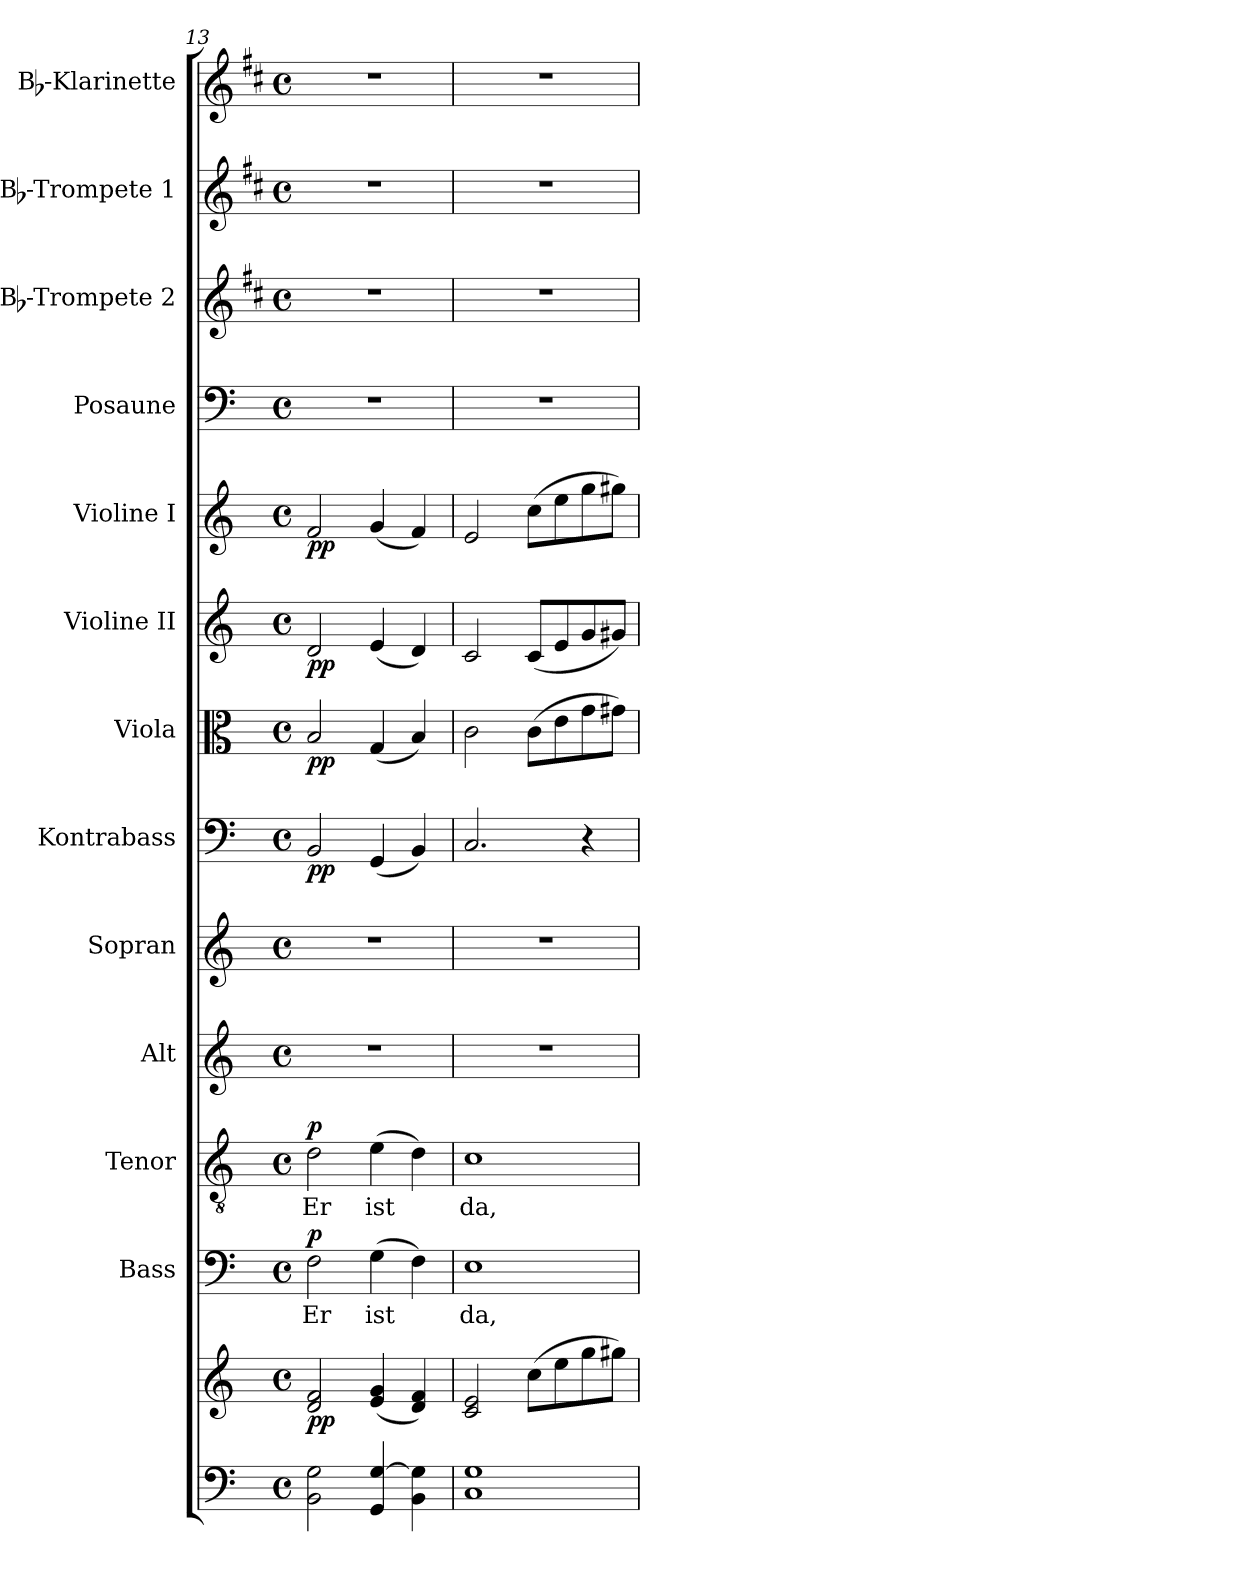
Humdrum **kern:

**kern	**kern	**dynam	**kern	**text	**dynam	**kern	**text	**dynam	**kern	**kern	**kern	**dynam	**kern	**dynam	**kern	**dynam	**kern	**dynam	**kern	**kern	**kern	**kern
*part13	*part13	*part13	*part12	*part12	*part12	*part11	*part11	*part11	*part10	*part9	*part8	*part8	*part7	*part7	*part6	*part6	*part5	*part5	*part4	*part3	*part2	*part1
*staff14	*staff13	*staff13/14	*staff12	*staff12	*staff12	*staff11	*staff11	*staff11	*staff10	*staff9	*staff8	*staff8	*staff7	*staff7	*staff6	*staff6	*staff5	*staff5	*staff4	*staff3	*staff2	*staff1
*	*	*	*I"Bass	*	*	*I"Tenor	*	*	*I"Alt	*I"Sopran	*I"Kontrabass	*	*I"Viola	*	*I"Violine II	*	*I"Violine I	*	*I"Posaune	*I"Bb-Trompete 2	*I"Bb-Trompete 1	*I"Bb-Klarinette
*	*	*	*I'B.	*	*	*I'T.	*	*	*I'A.	*I'S.	*I'Kb.	*	*I'Vla.	*	*I'Vl. II	*	*I'Vl. I	*	*I'Pos.	*I'Bb Trp. 2	*I'Bb Trp. 1	*I'Bb Kl.
*clefF4	*clefG2	*	*clefF4	*	*	*clefGv2	*	*	*clefG2	*clefG2	*clefF4	*	*clefC3	*	*clefG2	*	*clefG2	*	*clefF4	*clefG2	*clefG2	*clefG2
*	*	*	*	*	*	*	*	*	*	*	*ITrd7c12	*	*	*	*	*	*	*	*	*ITrd1c2	*ITrd1c2	*ITrd1c2
*k[]	*k[]	*	*k[]	*	*	*k[]	*	*	*k[]	*k[]	*k[]	*	*k[]	*	*k[]	*	*k[]	*	*k[]	*k[]	*k[]	*k[]
*C:	*C:	*	*C:	*	*	*C:	*	*	*C:	*C:	*C:	*	*C:	*	*C:	*	*C:	*	*C:	*C:	*C:	*C:
*M4/4	*M4/4	*	*M4/4	*	*	*M4/4	*	*	*M4/4	*M4/4	*M4/4	*	*M4/4	*	*M4/4	*	*M4/4	*	*M4/4	*M4/4	*M4/4	*M4/4
*met(c)	*met(c)	*	*met(c)	*	*	*met(c)	*	*	*met(c)	*met(c)	*met(c)	*	*met(c)	*	*met(c)	*	*met(c)	*	*met(c)	*met(c)	*met(c)	*met(c)
=13	=13	=13	=13	=13	=13	=13	=13	=13	=13	=13	=13	=13	=13	=13	=13	=13	=13	=13	=13	=13	=13	=13
!	!	!LO:DY:b	!	!LO:LY:b	!LO:DY:a	!	!LO:LY:b	!LO:DY:a	!	!	!	!LO:DY:b	!	!LO:DY:b	!	!LO:DY:b	!	!LO:DY:b	!	!	!	!
2BB\ 2G\	2d/ 2f/	pp	2F\	Er	p	2d\	Er	p	1r	1r	2BBB/	pp	2B/	pp	2d/	pp	2f/	pp	1r	1r	1r	1r
!	!	!	!	!LO:LY:b	!	!	!LO:LY:b	!	!	!	!	!	!	!	!	!	!	!	!	!	!	!
4GG/ [4G/	(<4e/ 4g/	.	(>4G\	ist	.	(>4e\	ist	.	.	.	(<4GGG/	.	(<4G/	.	(<4e/	.	(<4g/	.	.	.	.	.
4BB\ 4G\]	4d/ 4f/)	.	4F\)	.	.	4d\)	.	.	.	.	4BBB/)	.	4B/)	.	4d/)	.	4f/)	.	.	.	.	.
=14	=14	=14	=14	=14	=14	=14	=14	=14	=14	=14	=14	=14	=14	=14	=14	=14	=14	=14	=14	=14	=14	=14
!	!	!	!	!LO:LY:b	!	!	!LO:LY:b	!	!	!	!	!	!	!	!	!	!	!	!	!	!	!
1C 1G	2c/ 2e/	.	1E	da,	.	1c	da,	.	1r	1r	2.CC/	.	2c\	.	2c/	.	2e/	.	1r	1r	1r	1r
.	(>8cc\L	.	.	.	.	.	.	.	.	.	.	.	(>8c\L	.	(<8c/L	.	(>8cc\L	.	.	.	.	.
.	8ee\	.	.	.	.	.	.	.	.	.	.	.	8e\	.	8e/	.	8ee\	.	.	.	.	.
.	8gg\	.	.	.	.	.	.	.	.	.	4r	.	8g\	.	8g/	.	8gg\	.	.	.	.	.
.	8gg#X\J)	.	.	.	.	.	.	.	.	.	.	.	8g#X\J)	.	8g#X/J)	.	8gg#X\J)	.	.	.	.	.
=	=	=	=	=	=	=	=	=	=	=	=	=	=	=	=	=	=	=	=	=	=	=
*-	*-	*-	*-	*-	*-	*-	*-	*-	*-	*-	*-	*-	*-	*-	*-	*-	*-	*-	*-	*-	*-	*-
